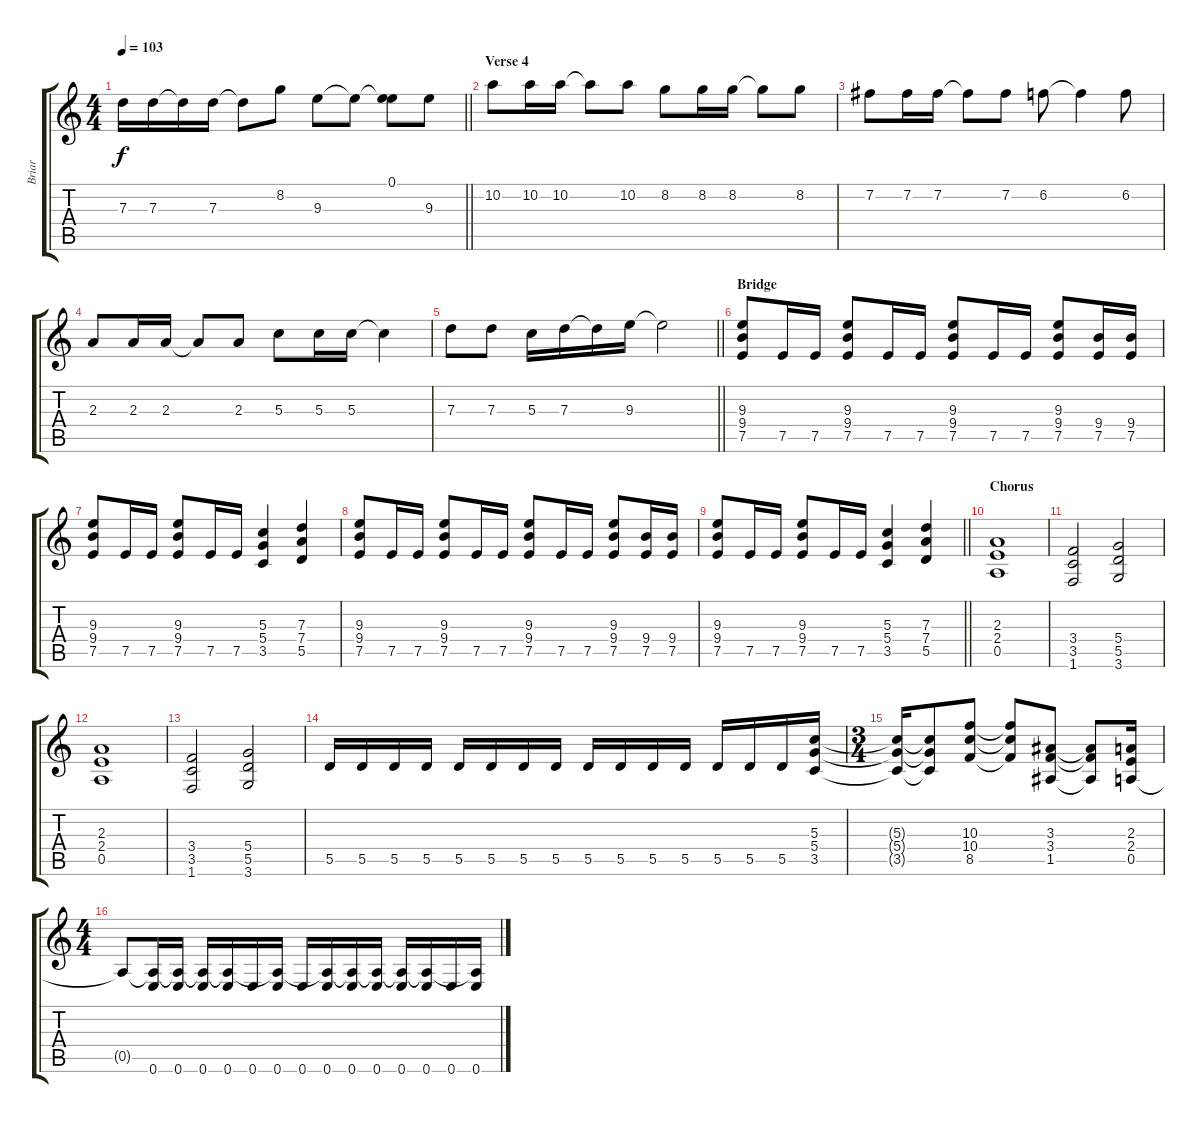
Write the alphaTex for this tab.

\track ("Briar" "Briar") {instrument distortionguitar}
\staff {score tabs}
\tuning (E4 B3 G3 D3 A2 E2) {hide}
\ts (4 4)
\tempo 103
\clef g2
\barLineRight lightlight
\ks c
7.3.16{dy f} 7.3.16 7.3{t}.16 7.3.16 7.3{t}.8 8.2.8 9.3.8 9.3{t}.8 (0.1 9.3{t}).8 9.3.8 |
\section ("" "Verse 4")
10.2.8 10.2.16 10.2.16 10.2{t}.8 10.2.8 8.2.8 8.2.16 8.2.16 8.2{t}.8 8.2.8 |
7.2.8 7.2.16 7.2.16 7.2{t}.8 7.2.8 6.2.8 6.2{t}.4 6.2.8 |
2.3.8 2.3.16 2.3.16 2.3{t}.8 2.3.8 5.3.8 5.3.16 5.3.16 5.3{t}.4 |
\barLineRight lightlight
7.3.8 7.3.8 5.3.16 7.3.16 7.3{t}.16 9.3.16 9.3{t}.2 |
\section ("" "Bridge")
(9.3 9.4 7.5).8 7.5.16 7.5.16 (9.3 9.4 7.5).8 7.5.16 7.5.16 (9.3 9.4 7.5).8 7.5.16 7.5.16 (9.3 9.4 7.5).8 (9.4 7.5).16 (9.4 7.5).16 |
(9.3 9.4 7.5).8 7.5.16 7.5.16 (9.3 9.4 7.5).8 7.5.16 7.5.16 (5.3 5.4 3.5).4 (7.3 7.4 5.5).4 |
(9.3 9.4 7.5).8 7.5.16 7.5.16 (9.3 9.4 7.5).8 7.5.16 7.5.16 (9.3 9.4 7.5).8 7.5.16 7.5.16 (9.3 9.4 7.5).8 (9.4 7.5).16 (9.4 7.5).16 |
\barLineRight lightlight
(9.3 9.4 7.5).8 7.5.16 7.5.16 (9.3 9.4 7.5).8 7.5.16 7.5.16 (5.3 5.4 3.5).4 (7.3 7.4 5.5).4 |
\section ("" "Chorus")
(2.3 2.4 0.5).1 |
(3.4 3.5 1.6).2 (5.4 5.5 3.6).2 |
(2.3 2.4 0.5).1 |
(3.4 3.5 1.6).2 (5.4 5.5 3.6).2 |
5.5.16 5.5.16 5.5.16 5.5.16 5.5.16 5.5.16 5.5.16 5.5.16 5.5.16 5.5.16 5.5.16 5.5.16 5.5.16 5.5.16 5.5.16 (5.3 5.4 3.5).16 |
\ts (3 4)
(5.3{t} 5.4{t} 3.5{t}).16 (5.3{t} 5.4{t} 3.5{t}).8 (10.3 10.4 8.5).8 (10.3{t} 10.4{t} 8.5{t}).8 (3.3 3.4 1.5).8 (3.3{t} 3.4{t} 1.5{t}).8 (2.3 2.4 0.5).16 |
\ts (4 4)
0.5{t}.8 (0.5{t} 0.6).16 (0.5{t} 0.6).16 (0.5{t} 0.6).16 (0.5{t} 0.6).16 0.6.16 (0.5{t} 0.6).16 0.6.16 (0.5{t} 0.6).16 (0.5{t} 0.6).16 (0.5{t} 0.6).16 (0.5{t} 0.6).16 (0.5{t} 0.6).16 0.6.16 (0.5{t} 0.6).16
